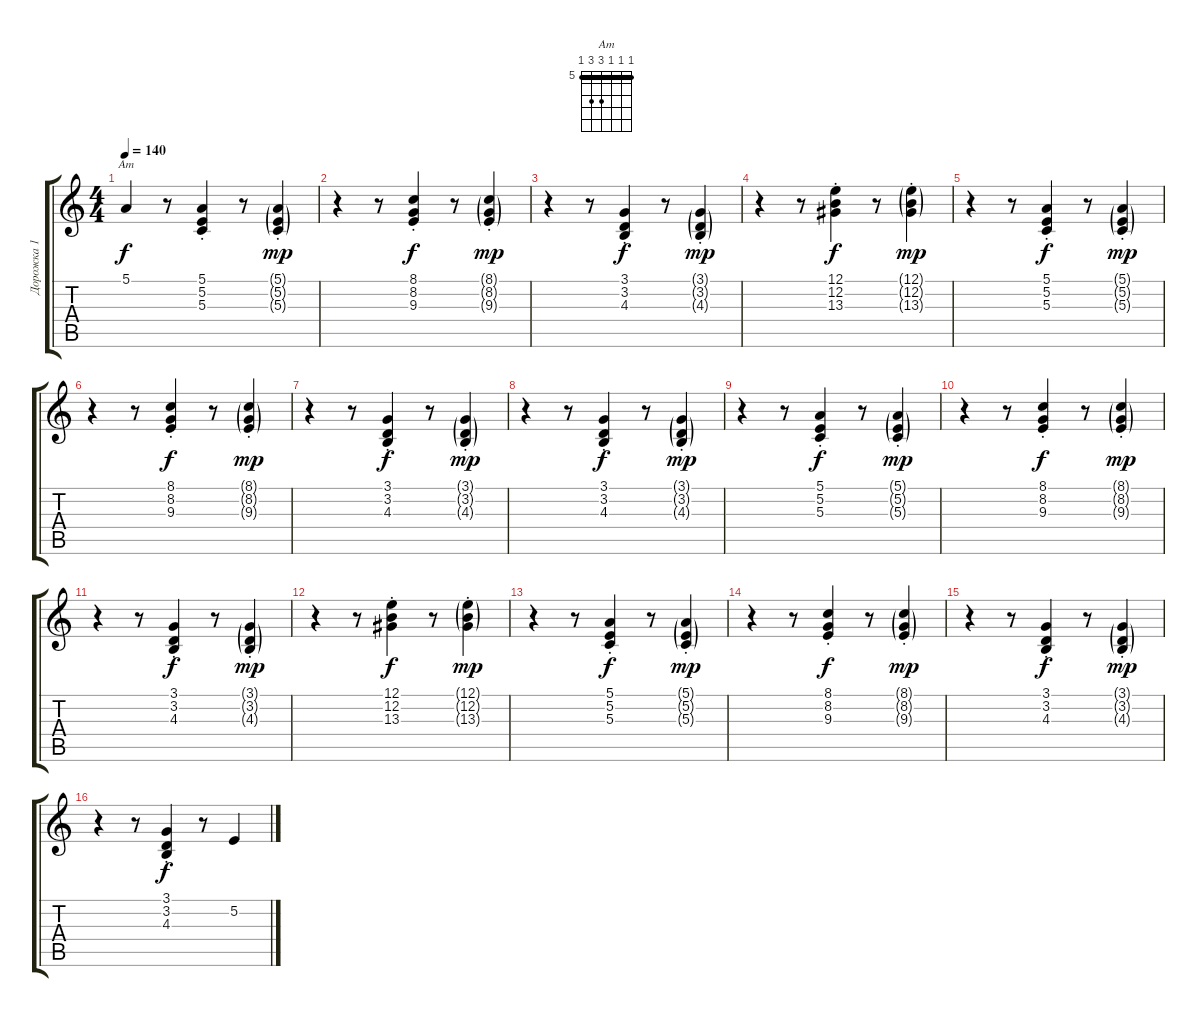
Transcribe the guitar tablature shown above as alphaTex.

\track ("Дорожка 1" "Дорожка 1") {instrument acousticgrandpiano}
\staff {score tabs}
\tuning (E4 B3 G3 D3 A2 E2) {hide}
\chord ("Am" 5 5 5 7 7 5) {firstfret 5 barre 5}
\ts (4 4)
\tempo 140
\clef g2
\ks c
5.1.4{ch "Am" dy f} r.8 (5.1{st} 5.2{st} 5.3{st}).4{volume 10 instrument distortionguitar} r.8 (5.1{g st} 5.2{g st} 5.3{g st}).4{dy mp} |
r.4 r.8 (8.1{st} 8.2{st} 9.3{st}).4{dy f} r.8 (8.1{g st} 8.2{g st} 9.3{g st}).4{dy mp} |
r.4 r.8 (3.1{st} 3.2{st} 4.3{st}).4{dy f} r.8 (3.1{g st} 3.2{g st} 4.3{g st}).4{dy mp} |
r.4 r.8 (12.1{st} 12.2{st} 13.3{st}).4{dy f} r.8 (12.1{g st} 12.2{g st} 13.3{g st}).4{dy mp} |
r.4 r.8 (5.1{st} 5.2{st} 5.3{st}).4{dy f volume 10 instrument distortionguitar} r.8 (5.1{g st} 5.2{g st} 5.3{g st}).4{dy mp} |
r.4 r.8 (8.1{st} 8.2{st} 9.3{st}).4{dy f} r.8 (8.1{g st} 8.2{g st} 9.3{g st}).4{dy mp} |
r.4 r.8 (3.1{st} 3.2{st} 4.3{st}).4{dy f} r.8 (3.1{g st} 3.2{g st} 4.3{g st}).4{dy mp} |
r.4 r.8 (3.1{st} 3.2{st} 4.3{st}).4{dy f} r.8 (3.1{g st} 3.2{g st} 4.3{g st}).4{dy mp} |
r.4 r.8 (5.1{st} 5.2{st} 5.3{st}).4{dy f volume 10 instrument distortionguitar} r.8 (5.1{g st} 5.2{g st} 5.3{g st}).4{dy mp} |
r.4 r.8 (8.1{st} 8.2{st} 9.3{st}).4{dy f} r.8 (8.1{g st} 8.2{g st} 9.3{g st}).4{dy mp} |
r.4 r.8 (3.1{st} 3.2{st} 4.3{st}).4{dy f} r.8 (3.1{g st} 3.2{g st} 4.3{g st}).4{dy mp} |
r.4 r.8 (12.1{st} 12.2{st} 13.3{st}).4{dy f} r.8 (12.1{g st} 12.2{g st} 13.3{g st}).4{dy mp} |
r.4 r.8 (5.1{st} 5.2{st} 5.3{st}).4{dy f volume 10 instrument distortionguitar} r.8 (5.1{g st} 5.2{g st} 5.3{g st}).4{dy mp} |
r.4 r.8 (8.1{st} 8.2{st} 9.3{st}).4{dy f} r.8 (8.1{g st} 8.2{g st} 9.3{g st}).4{dy mp} |
r.4 r.8 (3.1{st} 3.2{st} 4.3{st}).4{dy f} r.8 (3.1{g st} 3.2{g st} 4.3{g st}).4{dy mp} |
r.4 r.8 (3.1{st} 3.2{st} 4.3{st}).4{dy f} r.8 5.2.4{volume 13 instrument electricguitarmuted}
